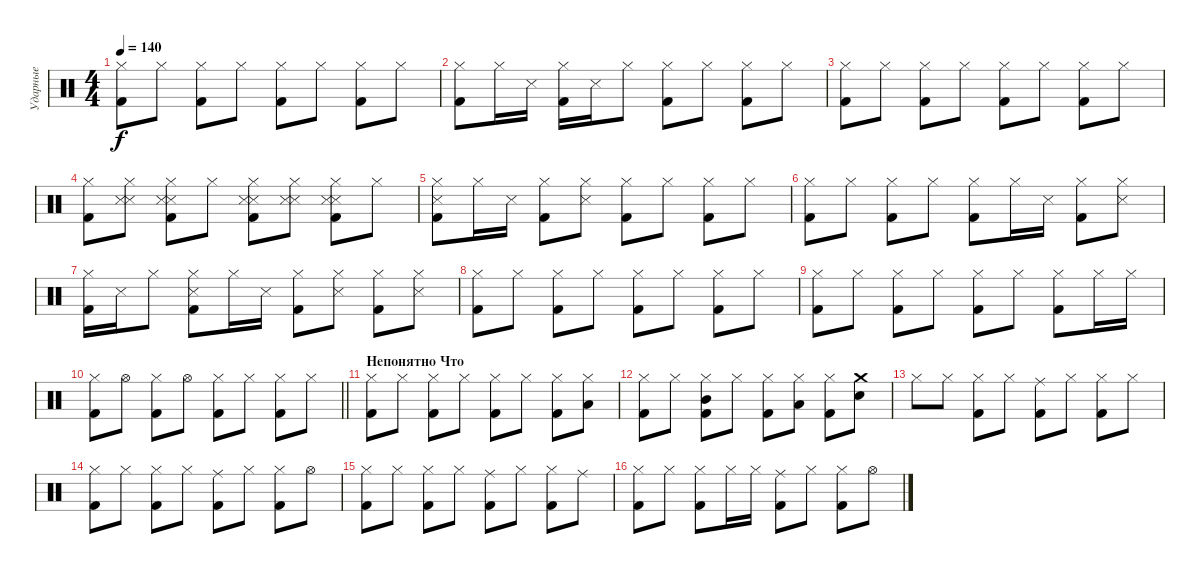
\track ("Ударные" "Ударные") {instrument percussion}
\staff {score}
\articulation defaults
\ts (4 4)
\tempo 140
\clef neutral
\ks c
("Hi-Hat (closed)" "Kick (hit) 2").8{dy f} "Hi-Hat (closed)".8 ("Hi-Hat (closed)" "Kick (hit) 2").8 "Hi-Hat (closed)".8 ("Hi-Hat (closed)" "Kick (hit) 2").8 "Hi-Hat (closed)".8 ("Hi-Hat (closed)" "Kick (hit) 2").8 "Hi-Hat (closed)".8 |
("Hi-Hat (closed)" "Kick (hit) 2").8 "Hi-Hat (closed)".16 "Snare (side stick) 3".16 ("Hi-Hat (closed)" "Kick (hit) 2").16 "Snare (side stick) 3".16 "Hi-Hat (closed)".8 ("Hi-Hat (closed)" "Kick (hit) 2").8 "Hi-Hat (closed)".8 ("Hi-Hat (closed)" "Kick (hit) 2").8 "Hi-Hat (closed)".8 |
("Hi-Hat (closed)" "Kick (hit) 2").8 "Hi-Hat (closed)".8 ("Hi-Hat (closed)" "Kick (hit) 2").8 "Hi-Hat (closed)".8 ("Hi-Hat (closed)" "Kick (hit) 2").8 "Hi-Hat (closed)".8 ("Hi-Hat (closed)" "Kick (hit) 2").8 "Hi-Hat (closed)".8 |
("Hi-Hat (closed)" "Kick (hit) 2").8 ("Hi-Hat (closed)" "Snare (side stick) 3" "Snare (side stick) 3").8 ("Hi-Hat (closed)" "Kick (hit) 2" "Snare (side stick) 3" "Snare (side stick) 3").8 "Hi-Hat (closed)".8 ("Hi-Hat (closed)" "Kick (hit) 2" "Snare (side stick) 3" "Snare (side stick) 3").8 ("Hi-Hat (closed)" "Snare (side stick) 3" "Snare (side stick) 3").8 ("Hi-Hat (closed)" "Kick (hit) 2" "Snare (side stick) 3" "Snare (side stick) 3").8 "Hi-Hat (closed)".8 |
("Hi-Hat (closed)" "Kick (hit) 2" "Snare (side stick) 3").8 "Hi-Hat (closed)".16 "Snare (side stick) 3".16 ("Hi-Hat (closed)" "Kick (hit) 2").8 ("Hi-Hat (closed)" "Snare (side stick) 3").8 ("Hi-Hat (closed)" "Kick (hit) 2").8 "Hi-Hat (closed)".8 ("Hi-Hat (closed)" "Kick (hit) 2").8 "Hi-Hat (closed)".8 |
("Hi-Hat (closed)" "Kick (hit) 2").8 "Hi-Hat (closed)".8 ("Hi-Hat (closed)" "Kick (hit) 2").8 "Hi-Hat (closed)".8 ("Hi-Hat (closed)" "Kick (hit) 2").8 "Hi-Hat (closed)".16 "Snare (side stick) 3".16 ("Hi-Hat (closed)" "Kick (hit) 2").8 ("Hi-Hat (closed)" "Snare (side stick) 3").8 |
("Hi-Hat (closed)" "Kick (hit) 2").16 "Snare (side stick) 3".16 "Hi-Hat (closed)".8 ("Hi-Hat (closed)" "Kick (hit) 2" "Snare (side stick) 3").8 "Hi-Hat (closed)".16 "Snare (side stick) 3".16 ("Hi-Hat (closed)" "Kick (hit) 2").8 ("Hi-Hat (closed)" "Snare (side stick) 3").8 ("Hi-Hat (closed)" "Kick (hit) 2").8 ("Hi-Hat (closed)" "Snare (side stick) 3").8 |
("Hi-Hat (closed)" "Kick (hit) 2").8 "Hi-Hat (closed)".8 ("Hi-Hat (closed)" "Kick (hit) 2").8 "Hi-Hat (closed)".8 ("Hi-Hat (closed)" "Kick (hit) 2").8 "Hi-Hat (closed)".8 ("Hi-Hat (closed)" "Kick (hit) 2").8 "Hi-Hat (closed)".8 |
("Hi-Hat (closed)" "Kick (hit) 2").8 "Hi-Hat (closed)".8 ("Hi-Hat (closed)" "Kick (hit) 2").8 "Hi-Hat (closed)".8 ("Hi-Hat (closed)" "Kick (hit) 2").8 "Hi-Hat (closed)".8 ("Hi-Hat (closed)" "Kick (hit) 2").8 "Hi-Hat (closed)".16 "Hi-Hat (closed)".16 |
\barLineRight lightlight
("Hi-Hat (closed)" "Kick (hit) 2").8 "Hi-Hat (open)".8 ("Hi-Hat (closed)" "Kick (hit) 2").8 "Hi-Hat (open)".8 ("Hi-Hat (closed)" "Kick (hit) 2").8 "Hi-Hat (closed)".8 ("Hi-Hat (closed)" "Kick (hit) 2").8 "Hi-Hat (closed)".8 |
\section ("" "Непонятно Что")
("Hi-Hat (closed)" "Kick (hit) 2").8 "Hi-Hat (closed)".8 ("Hi-Hat (closed)" "Kick (hit) 2").8 "Hi-Hat (closed)".8 ("Hi-Hat (closed)" "Kick (hit) 2").8 "Hi-Hat (closed)".8 ("Hi-Hat (closed)" "Kick (hit) 2").8 ("Hi-Hat (closed)" "Low Tom (hit)").8 |
("Hi-Hat (closed)" "Kick (hit) 2").8 "Hi-Hat (closed)".8 ("Hi-Hat (closed)" "Kick (hit) 2" "Mid Tom (hit)").8 "Hi-Hat (closed)".8 ("Hi-Hat (closed)" "Kick (hit) 2").8 ("Hi-Hat (closed)" "Low Tom (hit)").8 ("Hi-Hat (closed)" "Kick (hit) 2").8 ("Crash medium (hit)" "Electric Snare (hit)").8 |
"Hi-Hat (closed)".8 "Hi-Hat (closed)".8 ("Hi-Hat (closed)" "Kick (hit) 2").8 "Hi-Hat (closed)".8 ("Ride (middle)" "Kick (hit) 2").8 "Hi-Hat (closed)".8 ("Hi-Hat (closed)" "Kick (hit) 2").8 "Hi-Hat (closed)".8 |
("Hi-Hat (closed)" "Kick (hit) 2").8 "Hi-Hat (closed)".8 ("Hi-Hat (closed)" "Kick (hit) 2").8 "Hi-Hat (closed)".8 ("Ride (middle)" "Kick (hit) 2").8 "Hi-Hat (closed)".8 ("Hi-Hat (closed)" "Kick (hit) 2").8 "Hi-Hat (open)".8 |
("Hi-Hat (closed)" "Kick (hit) 2").8 "Hi-Hat (closed)".8 ("Hi-Hat (closed)" "Kick (hit) 2").8 "Hi-Hat (closed)".8 ("Ride (middle)" "Kick (hit) 2").8 "Hi-Hat (closed)".8 ("Hi-Hat (closed)" "Kick (hit) 2").8 "Ride (middle)".8 |
("Hi-Hat (closed)" "Kick (hit) 2").8 "Hi-Hat (closed)".8 ("Hi-Hat (closed)" "Kick (hit) 2").8 "Hi-Hat (closed)".16 "Hi-Hat (closed)".16 ("Ride (middle)" "Kick (hit) 2").8 "Hi-Hat (closed)".8 ("Hi-Hat (closed)" "Kick (hit) 2").8 "Hi-Hat (open)".8
